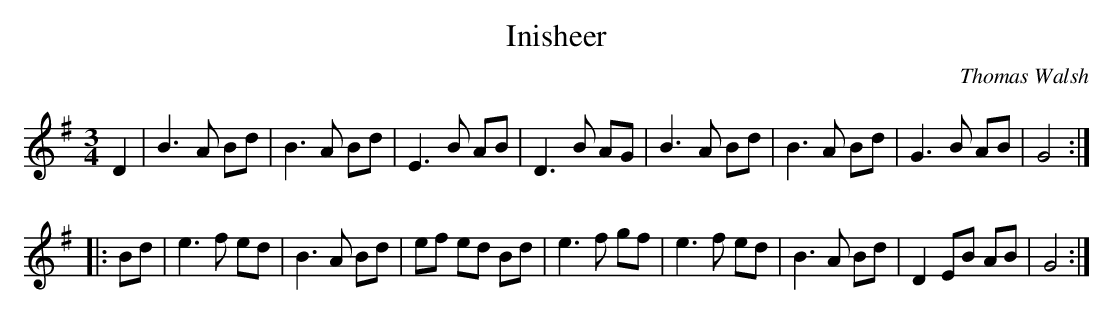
X:1
T:Inisheer
C:Thomas Walsh
M:3/4
L:1/8
K:G
D2 | B3 A Bd | B3 A Bd | E3 B AB | D3 B AG | B3 A Bd | B3 A Bd | G3 B AB | G4 ::
Bd | e3 f ed | B3 A Bd | ef ed Bd | e3 f gf | e3 f ed | B3 A Bd | D2 EB AB | G4 :|
